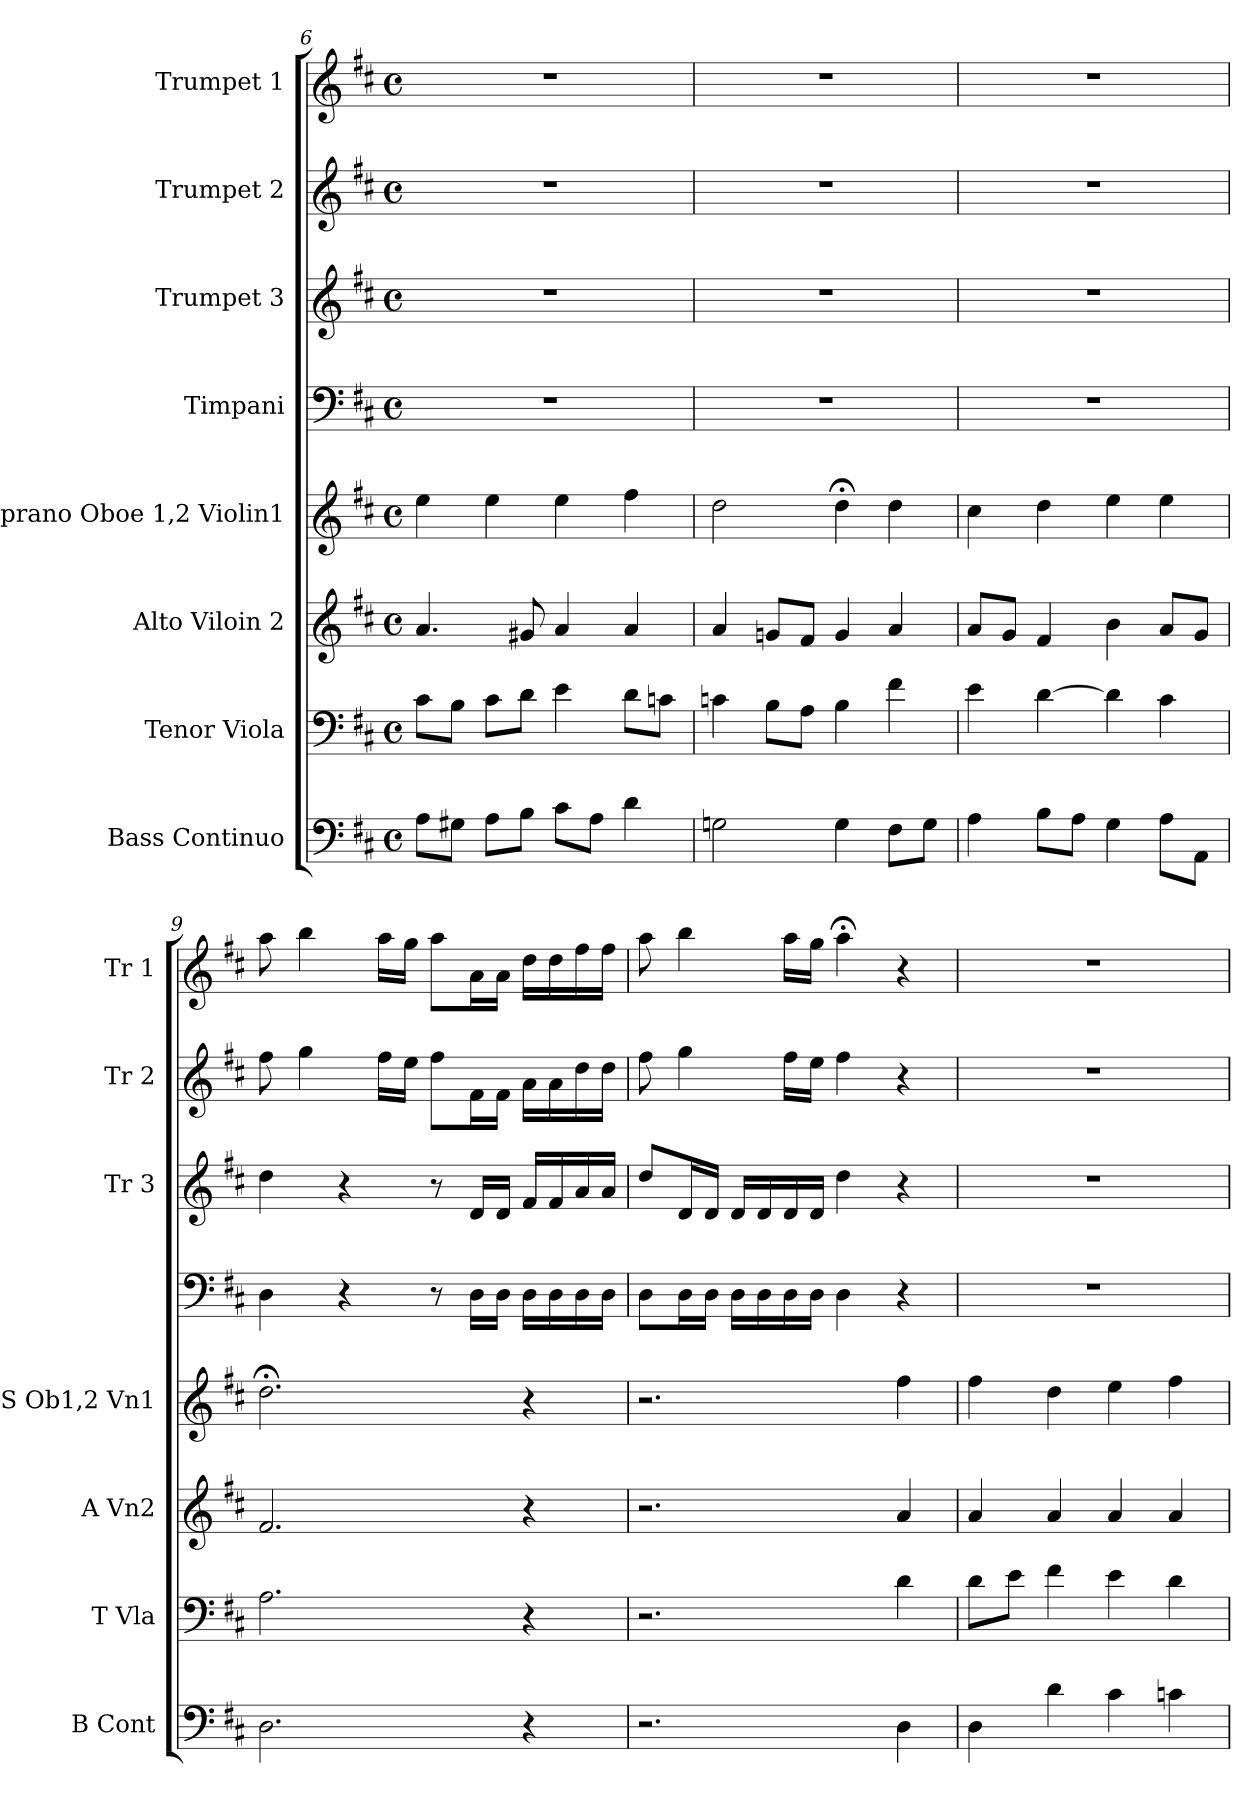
**kern	**kern	**kern	**kern	**kern	**kern	**kern	**kern
*part8	*part7	*part6	*part5	*part4	*part3	*part2	*part1
*staff8	*staff7	*staff6	*staff5	*staff4	*staff3	*staff2	*staff1
*I"Bass Continuo	*I"Tenor Viola	*I"Alto Viloin 2	*I"Soprano Oboe 1,2 Violin1	*I"Timpani	*I"Trumpet 3	*I"Trumpet 2	*I"Trumpet 1
*I'B Cont	*I'T Vla	*I'A Vn2	*I'S Ob1,2 Vn1	*	*I'Tr 3	*I'Tr 2	*I'Tr 1
*clefF4	*clefF4	*clefG2	*clefG2	*clefF4	*clefG2	*clefG2	*clefG2
*k[f#c#]	*k[f#c#]	*k[f#c#]	*k[f#c#]	*k[f#c#]	*k[f#c#]	*k[f#c#]	*k[f#c#]
*D:	*D:	*D:	*D:	*D:	*D:	*D:	*D:
*M4/4	*M4/4	*M4/4	*M4/4	*M4/4	*M4/4	*M4/4	*M4/4
*met(c)	*met(c)	*met(c)	*met(c)	*met(c)	*met(c)	*met(c)	*met(c)
=6	=6	=6	=6	=6	=6	=6	=6
8A\L	8c#\L	4.a/	4ee\	1r	1r	1r	1r
8G#X\J	8B\J	.	.	.	.	.	.
8A\L	8c#\L	.	4ee\	.	.	.	.
8B\J	8d\J	8g#X/	.	.	.	.	.
8c#\L	4e\	4a/	4ee\	.	.	.	.
8A\J	.	.	.	.	.	.	.
4d\	8d\L	4a/	4ff#\	.	.	.	.
.	8cn\J	.	.	.	.	.	.
=7	=7	=7	=7	=7	=7	=7	=7
2Gn\	4cn\	4a/	2dd\	1r	1r	1r	1r
.	8B\L	8gn/L	.	.	.	.	.
.	8A\J	8f#/J	.	.	.	.	.
4G\	4B\	4g/	4dd;<\	.	.	.	.
8F#\L	4f#\	4a/	4dd\	.	.	.	.
8G\J	.	.	.	.	.	.	.
=8	=8	=8	=8	=8	=8	=8	=8
4A\	4e\	8a/L	4cc#\	1r	1r	1r	1r
.	.	8g/J	.	.	.	.	.
8B\L	[4d\	4f#/	4dd\	.	.	.	.
8A\J	.	.	.	.	.	.	.
4G\	4d\]	4b\	4ee\	.	.	.	.
8A\L	4c#\	8a/L	4ee\	.	.	.	.
8AA\J	.	8g/J	.	.	.	.	.
!!LO:PB:g=z
=9	=9	=9	=9	=9	=9	=9	=9
2.D\	2.A\	2.f#/	2.dd;<\	4D\	4dd\	8ff#\	8aa\
.	.	.	.	.	.	4gg\	4bb\
.	.	.	.	4r	4r	.	.
.	.	.	.	.	.	16ff#\LL	16aa\LL
.	.	.	.	.	.	16ee\JJ	16gg\JJ
.	.	.	.	8r	8r	8ff#\L	8aa\L
.	.	.	.	16D\LL	16d/LL	16f#\L	16a\L
.	.	.	.	16D\JJ	16d/JJ	16f#\JJ	16a\JJ
4r	4r	4r	4r	16D\LL	16f#/LL	16a\LL	16dd\LL
.	.	.	.	16D\	16f#/	16a\	16dd\
.	.	.	.	16D\	16a/	16dd\	16ff#\
.	.	.	.	16D\JJ	16a/JJ	16dd\JJ	16ff#\JJ
!!LO:PB:g=z
=10	=10	=10	=10	=10	=10	=10	=10
2.r	2.r	2.r	2.r	8D\L	8dd/L	8ff#\	8aa\
.	.	.	.	16D\L	16d/L	4gg\	4bb\
.	.	.	.	16D\JJ	16d/JJ	.	.
.	.	.	.	16D\LL	16d/LL	.	.
.	.	.	.	16D\	16d/	.	.
.	.	.	.	16D\	16d/	16ff#\LL	16aa\LL
.	.	.	.	16D\JJ	16d/JJ	16ee\JJ	16gg\JJ
.	.	.	.	4D\	4dd\	4ff#\	4aa;<\
4D\	4d\	4a/	4ff#\	4r	4r	4r	4r
=11	=11	=11	=11	=11	=11	=11	=11
4D\	8d\L	4a/	4ff#\	1r	1r	1r	1r
.	8e\J	.	.	.	.	.	.
4d\	4f#\	4a/	4dd\	.	.	.	.
4c#\	4e\	4a/	4ee\	.	.	.	.
4cn\	4d\	4a/	4ff#\	.	.	.	.
=	=	=	=	=	=	=	=
*-	*-	*-	*-	*-	*-	*-	*-
